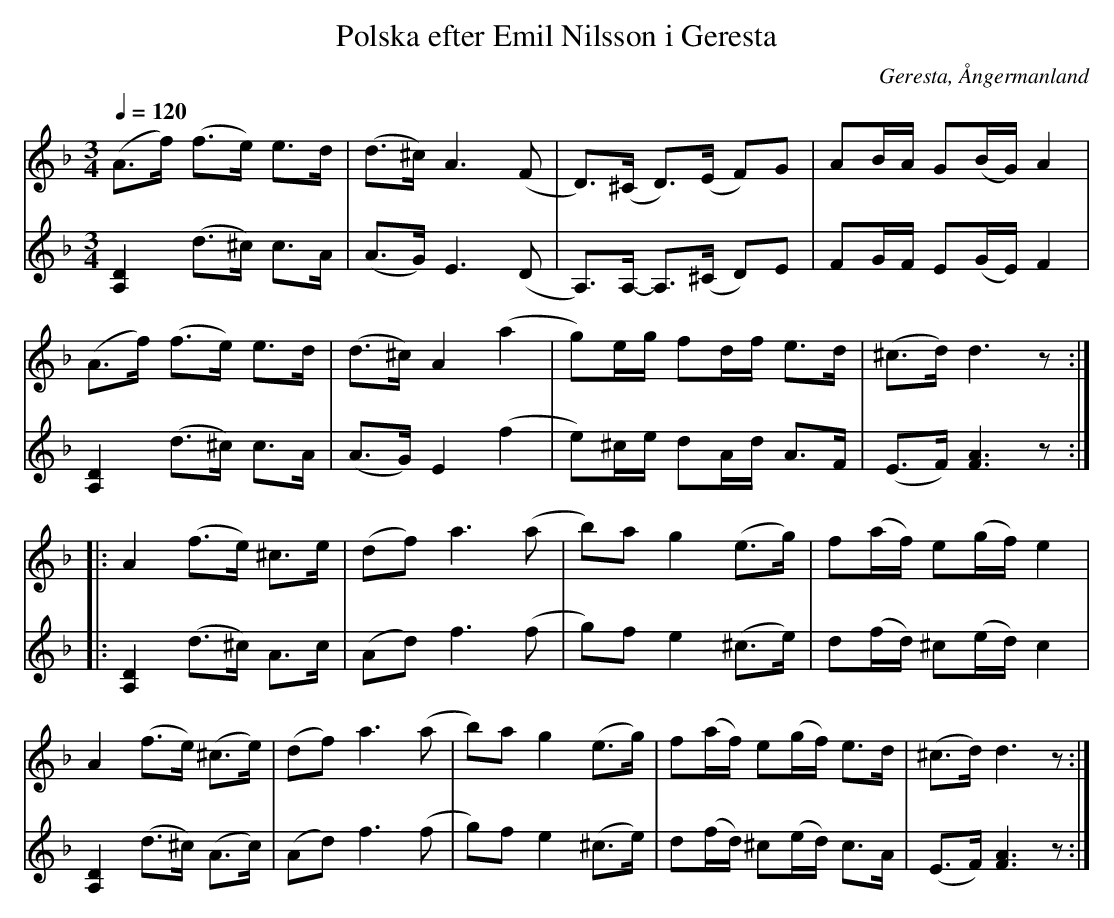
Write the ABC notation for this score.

X:1
T:Polska efter Emil Nilsson i Geresta
O:Geresta, Ångermanland
Q:1/4=120
M:3/4
L:1/8
K:Dm
V:1
(A>f) (f>e) e>d|(d>^c) A3 (F|D>)(^C D>)(E F)G|AB/A/ G(B/G/) A2|!
(A>f) (f>e) e>d|(d>^c) A2 (a2|g)e/g/ fd/f/ e>d|(^c>d) d3z::!
A2 (f>e) ^c>e|(df) a3(a|b)a g2 (e>g)|f(a/f/) e(g/f/) e2|!
A2 (f>e) (^c>e)|(df) a3(a|b)a g2 (e>g)|f(a/f/) e(g/f/) e>d|(^c>d) d3z:|]
V:2
[A,2D2] (d>^c) c>A|(A>G) E3 (D|A,>)A,- A,>(^C D)E|FG/F/ E(G/E/) F2|!
[A,2D2] (d>^c) c>A|(A>G) E2 (f2|e)^c/e/ dA/d/ A>F|(E>F) [F3A3]z::!
[A,2D2] (d>^c) A>c|(Ad) f3 (f|g)f e2 (^c>e)|d(f/d/) ^c(e/d/) c2|!
[A,2D2] (d>^c) (A>c)|(Ad) f3 (f|g)f e2 (^c>e)|d(f/d/) ^c(e/d/) c>A|(E>F) [F3A3]z:|]
